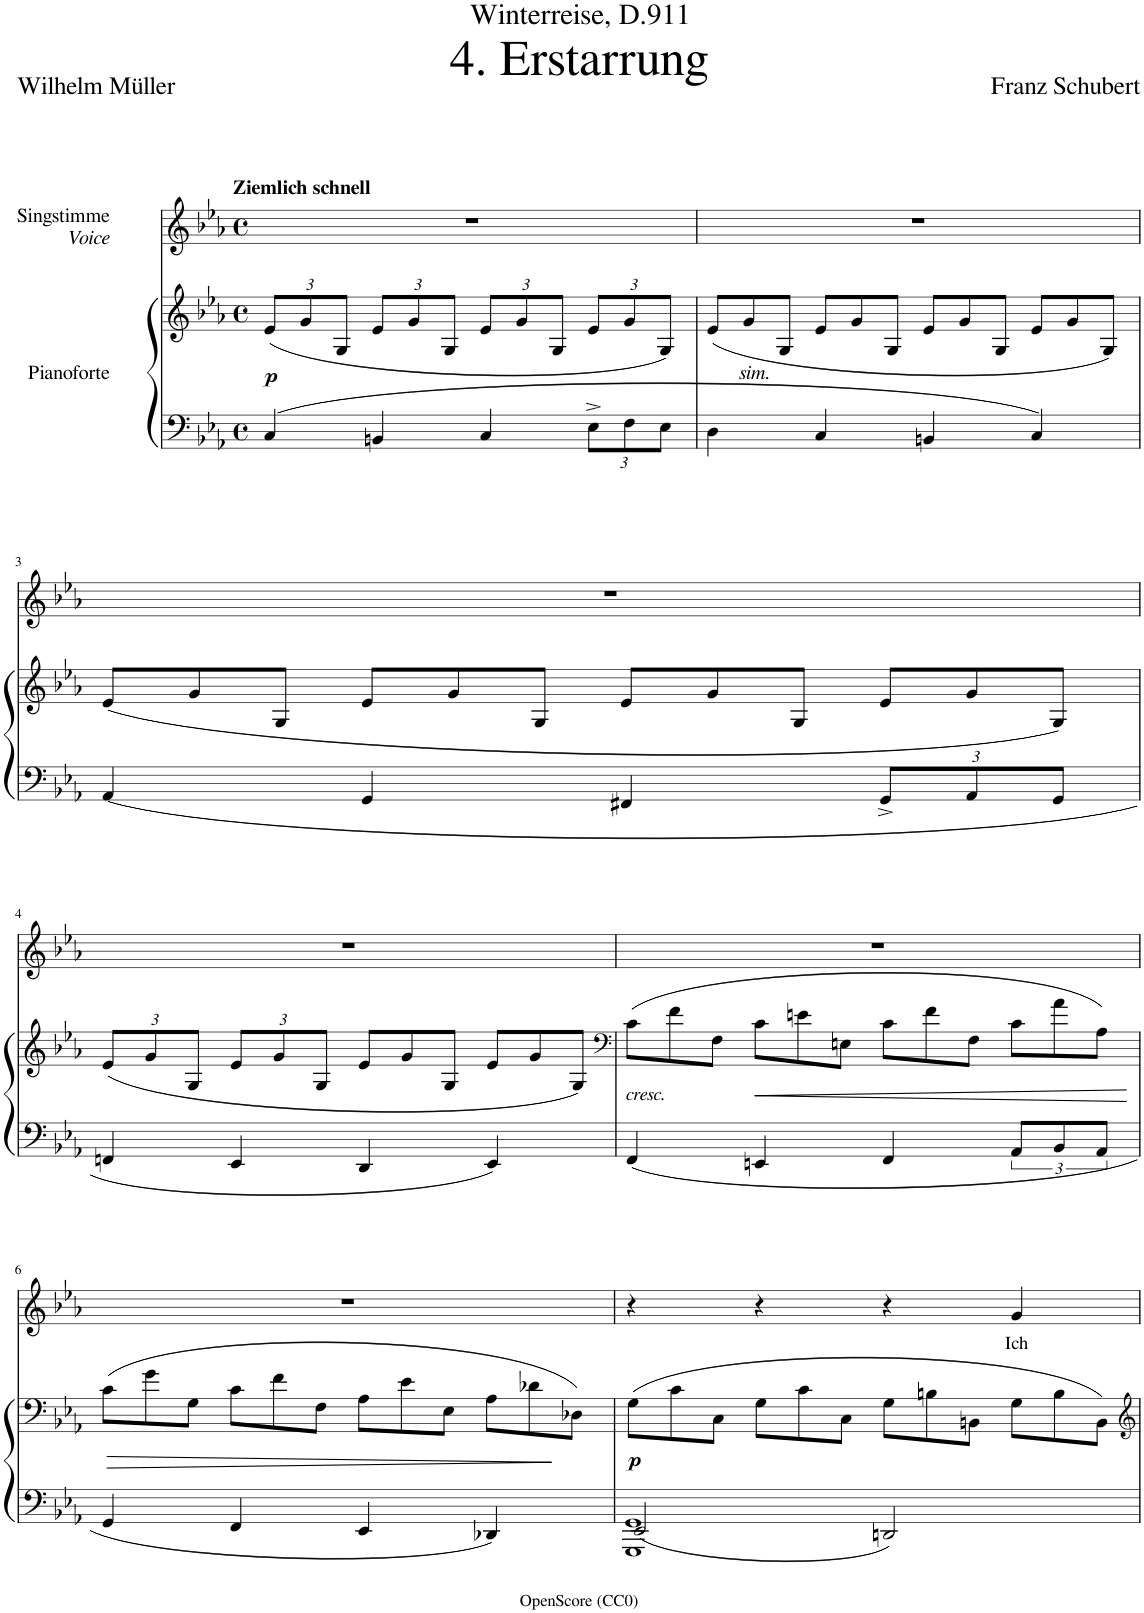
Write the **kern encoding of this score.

**kern	**kern	**dynam	**kern	**text
*part2	*part2	*part2	*part1	*part1
*staff3	*staff2	*staff2/3	*staff1	*staff1
*I"Pianoforte	*	*	*I"Singstimme Voice	*
*I'Pno	*	*	*	*
*clefF4	*clefG2	*	*clefG2	*
*k[b-e-a-]	*k[b-e-a-]	*	*k[b-e-a-]	*
*M4/4	*M4/4	*	*M4/4	*
*met(c)	*met(c)	*	*met(c)	*
*	*Xbrackettup	*	*	*
=1	=1	=1	=1	=1
!	!	!	!LO:TX:a:B:t=Ziemlich schnell	!
!	!	!LO:DY:b	!	!
4C/	(12e-/L	p	1r	.
.	12g/	.	.	.
.	12G/J	.	.	.
4BBn/	12e-/L	.	.	.
.	12g/	.	.	.
.	12G/J	.	.	.
4C/	12e-/L	.	.	.
.	12g/	.	.	.
.	12G/J	.	.	.
*Xbrackettup	*	*	*	*
12E-^>\L	12e-/L	.	.	.
12F\	12g/	.	.	.
12E-\J	12G/J)	.	.	.
=2	=2	=2	=2	=2
4D\	(12e-/L	.	1r	.
!	!LO:TX:b:i:t=sim.	!	!	!
.	12g/	.	.	.
.	12G/J	.	.	.
4C/	12e-/L	.	.	.
.	12g/	.	.	.
.	12G/J	.	.	.
4BBn/	12e-/L	.	.	.
.	12g/	.	.	.
.	12G/J	.	.	.
4C/	12e-/L	.	.	.
.	12g/	.	.	.
.	12G/J)	.	.	.
!!LO:LB:g=z
=3	=3	=3	=3	=3
4AA-/	(12e-/L	.	1r	.
.	12g/	.	.	.
.	12G/J	.	.	.
4GG/	12e-/L	.	.	.
.	12g/	.	.	.
.	12G/J	.	.	.
4FF#X/	12e-/L	.	.	.
.	12g/	.	.	.
.	12G/J	.	.	.
12GG^/L	12e-/L	.	.	.
12AA-/	12g/	.	.	.
12GG/J	12G/J)	.	.	.
!!LO:LB:g=z
=4	=4	=4	=4	=4
4FFn/	(12e-/L	.	1r	.
.	12g/	.	.	.
.	12G/J	.	.	.
4EE-/	12e-/L	.	.	.
.	12g/	.	.	.
.	12G/J	.	.	.
*	*Xtuplet	*	*	*
4DD/	12e-/L	.	.	.
.	12g/	.	.	.
.	12G/J	.	.	.
4EE-/	12e-/L	.	.	.
.	12g/	.	.	.
.	12G/J)	.	.	.
=5	=5	=5	=5	=5
*	*clefF4	*	*	*
!	!LO:TX:b:i:t=cresc.	!	!	!
4FF/	(12c\L	.	1r	.
.	12f\	.	.	.
.	12F\J	.	.	.
!	!	!LO:HP:b	!	!
4EEn/	12c\L	<	.	.
.	12en\	.	.	.
.	12En\J	.	.	.
4FF/	12c\L	.	.	.
.	12f\	.	.	.
.	12F\J	.	.	.
*brackettup	*	*	*	*
12AA-/L	12c\L	.	.	.
12BB-/	12a-\	.	.	.
12AA-/J	12A-\J)	.	.	.
.	.	[	.	.
!!LO:LB:g=z
=6	=6	=6	=6	=6
!	!	!LO:HP:b	!	!
4GG/	(12c\L	>	1r	.
.	12g\	.	.	.
.	12G\J	.	.	.
4FF/	12c\L	.	.	.
.	12f\	.	.	.
.	12F\J	.	.	.
4EE-/	12A-\L	.	.	.
.	12e-\	.	.	.
.	12E-\J	.	.	.
4DD-X/	12A-\L	.	.	.
.	12d-X\	.	.	.
.	12D-X\J)	]	.	.
=7	=7	=7	=7	=7
*^	*	*	*	*
!	!	!	!LO:DY:b	!	!
1GGG 1GG	2EE-/	(12G\L	p	4r	.
.	.	12c\	.	.	.
.	.	12C\J	.	.	.
.	.	12G\L	.	4r	.
.	.	12c\	.	.	.
.	.	12C\J	.	.	.
.	2DDn/	12G\L	.	4r	.
.	.	12Bn\	.	.	.
.	.	12BBn\J	.	.	.
!	!	!	!	!	!LO:LY:b
.	.	12G\L	.	4g/	Ich
.	.	12B\	.	.	.
.	.	12BB\J)	.	.	.
*v	*v	*	*	*	*
=	=	=	=	=
*-	*-	*-	*-	*-
